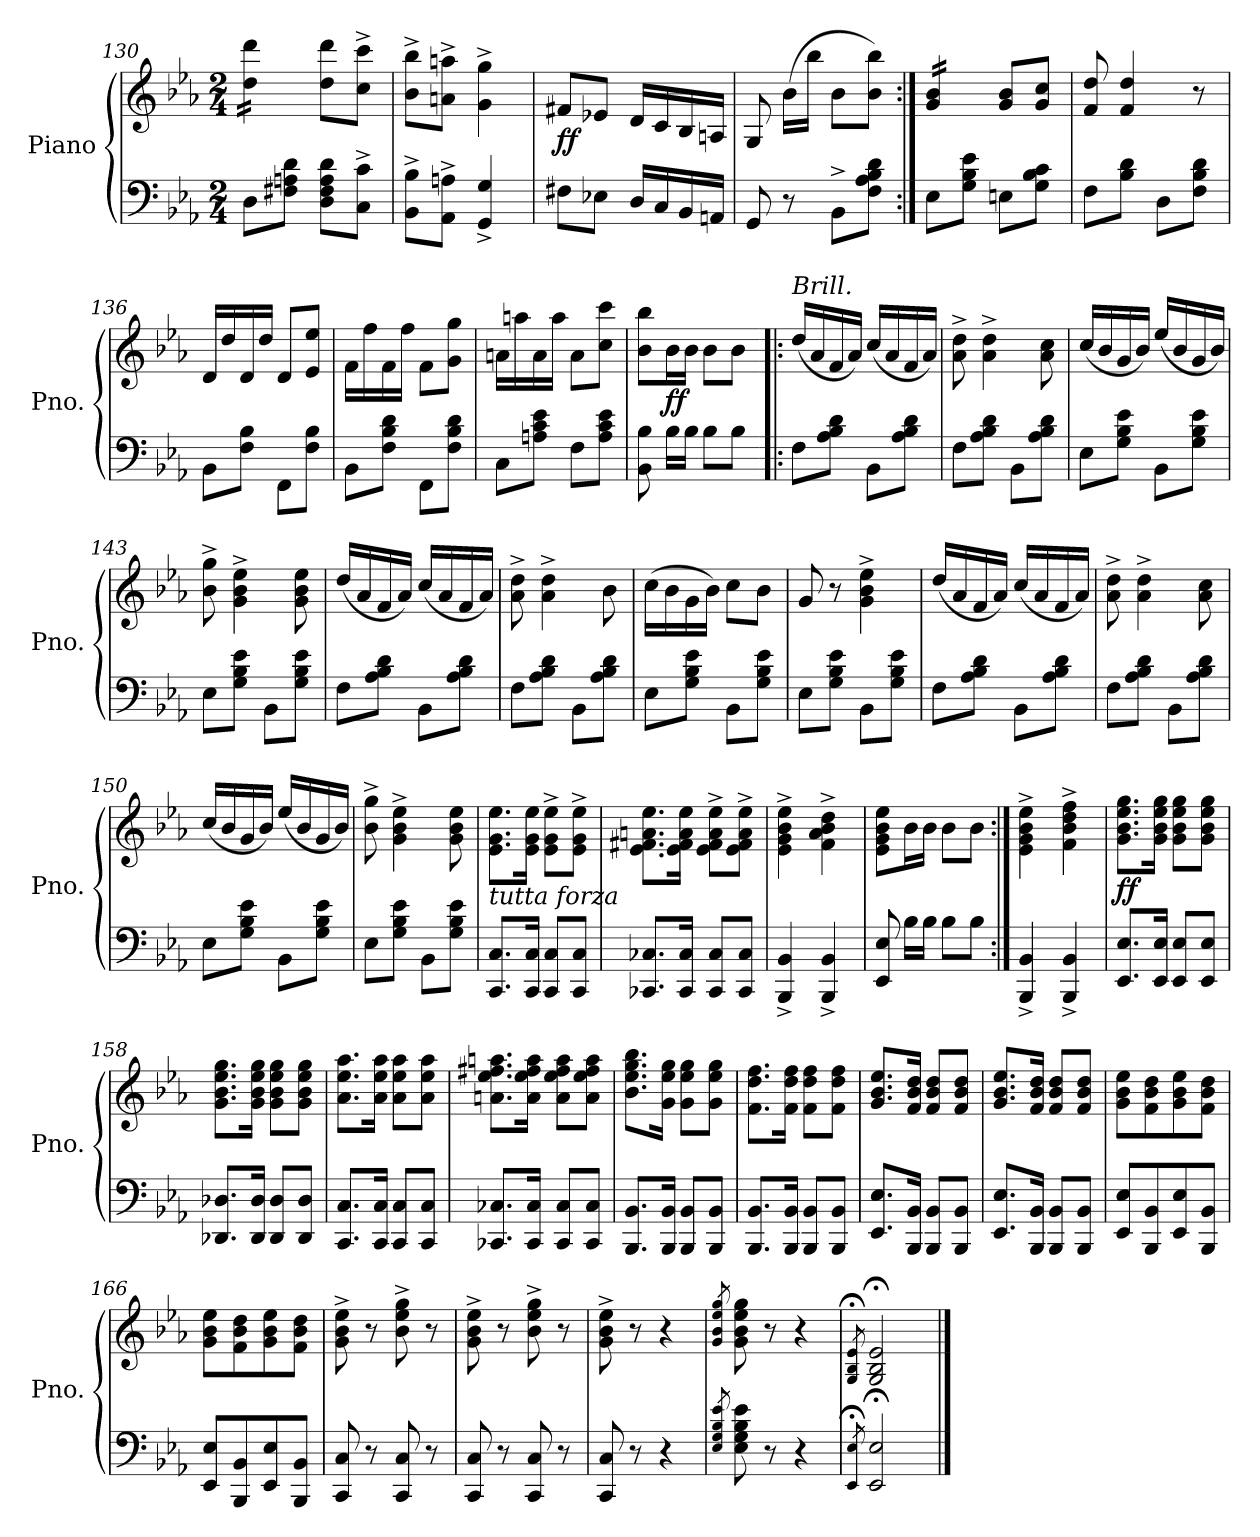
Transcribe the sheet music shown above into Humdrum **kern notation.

**kern	**kern	**dynam
*part1	*part1	*part1
*staff2	*staff1	*staff1/2
*I"Piano	*	*
*I'Pno.	*	*
*clefF4	*clefG2	*
*k[b-e-a-]	*k[b-e-a-]	*
*M2/4	*M2/4	*
=130	=130	=130
*	*tremolo	*
8D\L	16dd\ 16ddd\LL	.
.	16dd\ 16ddd\	.
8F#X\ 8An\ 8d\J	16dd\ 16ddd\	.
.	16dd\ 16ddd\JJ	.
*	*Xtremolo	*
8D\ 8F#\ 8A\ 8d\L	8dd\ 8ddd\L	.
8C\^ 8c\^J	8cc\^ 8ccc\^J	.
=131	=131	=131
8BB-\^ 8B-\^L	8b-\^ 8bb-\^L	.
8AA-\^ 8An\^J	8an\^ 8aan\^J	.
4GG/^ 4G/^	4g\^ 4gg\^	.
=132	=132	=132
!	!	!LO:DY:b
8F#X\L	8f#X/L	ff
8E-X\J	8e-X/J	.
16D/LL	16d/LL	.
16C/	16c/	.
16BB-/	16B-/	.
16AAn/JJ	16An/JJ	.
=133	=133	=133
8GG/	8G/	.
8r	(>16b-\LL	.
.	16bb-\JJ	.
8BB-^\L	8b-\L	.
8F\ 8A-\ 8B-\ 8d\J	8b-\ 8bb-\J)	.
!!LO:LB:g=z
=134:|!	=134:|!	=134:|!
*	*tremolo	*
8E-\L	16g/ 16b-/LL	.
.	16g/ 16b-/	.
8G\ 8B-\ 8e-\J	16g/ 16b-/	.
.	16g/ 16b-/JJ	.
*	*Xtremolo	*
8En\L	8g/ 8b-/L	.
8G\ 8B-\ 8c\J	8g/ 8cc/J	.
=135	=135	=135
8F\L	8f/ 8dd/	.
8B-\ 8d\J	4f/ 4dd/	.
8D\L	.	.
8F\ 8B-\ 8d\J	8r	.
=136	=136	=136
8BB-\L	16d/LL	.
.	16dd/	.
8F\ 8B-\J	16d/	.
.	16dd/JJ	.
8FF\L	8d/L	.
8F\ 8B-\J	8e-/ 8ee-/J	.
=137	=137	=137
8BB-\L	16f\LL	.
.	16ff\	.
8F\ 8B-\ 8d\J	16f\	.
.	16ff\JJ	.
8FF\L	8f\L	.
8F\ 8B-\ 8d\J	8g\ 8gg\J	.
=138	=138	=138
8C\L	16an\LL	.
.	16aan\	.
8An\ 8c\ 8e-\J	16a\	.
.	16aa\JJ	.
8F\L	8a\L	.
8A\ 8c\ 8e-\J	8cc\ 8ccc\J	.
=139	=139	=139
8BB-\ 8B-\	8b-\ 8bb-\L	.
!	!	!LO:DY:b
16B-\LL	16b-\L	ff
16B-\JJ	16b-\JJ	.
8B-\L	8b-\L	.
8B-\J	8b-\J	.
!!LO:LB:g=z
=140!|:	=140!|:	=140!|:
!	!LO:TX:a:i:t=Brill.	!
8F\L	(<16dd/LL	.
.	16a-/	.
8A-\ 8B-\ 8d\J	16f/	.
.	16a-/JJ)	.
8BB-\L	(<16cc/LL	.
.	16a-/	.
8A-\ 8B-\ 8d\J	16f/	.
.	16a-/JJ)	.
=141	=141	=141
8F\L	8a-\^ 8dd\^	.
8A-\ 8B-\ 8d\J	4a-\^ 4dd\^	.
8BB-\L	.	.
8A-\ 8B-\ 8d\J	8a-\ 8cc\	.
=142	=142	=142
8E-\L	(<16cc/LL	.
.	16b-/	.
8G\ 8B-\ 8e-\J	16g/	.
.	16b-/JJ)	.
8BB-\L	(<16ee-/LL	.
.	16b-/	.
8G\ 8B-\ 8e-\J	16g/	.
.	16b-/JJ)	.
=143	=143	=143
8E-\L	8b-\^ 8gg\^	.
8G\ 8B-\ 8e-\J	4g\^ 4b-\^ 4ee-\^	.
8BB-\L	.	.
8G\ 8B-\ 8e-\J	8g\ 8b-\ 8ee-\	.
=144	=144	=144
8F\L	(<16dd/LL	.
.	16a-/	.
8A-\ 8B-\ 8d\J	16f/	.
.	16a-/JJ)	.
8BB-\L	(<16cc/LL	.
.	16a-/	.
8A-\ 8B-\ 8d\J	16f/	.
.	16a-/JJ)	.
!!LO:LB:g=z
=145	=145	=145
8F\L	8a-\^ 8dd\^	.
8A-\ 8B-\ 8d\J	4a-\^ 4dd\^	.
8BB-\L	.	.
8A-\ 8B-\ 8d\J	8b-\	.
=146	=146	=146
8E-\L	(>16cc\LL	.
.	16b-\	.
8G\ 8B-\ 8e-\J	16g\	.
.	16b-\JJ)	.
8BB-\L	8cc\L	.
8G\ 8B-\ 8e-\J	8b-\J	.
=147	=147	=147
8E-\L	8g/	.
8G\ 8B-\ 8e-\J	8r	.
8BB-\L	4g\^ 4b-\^ 4ee-\^	.
8G\ 8B-\ 8e-\J	.	.
=148	=148	=148
8F\L	(<16dd/LL	.
.	16a-/	.
8A-\ 8B-\ 8d\J	16f/	.
.	16a-/JJ)	.
8BB-\L	(<16cc/LL	.
.	16a-/	.
8A-\ 8B-\ 8d\J	16f/	.
.	16a-/JJ)	.
=149	=149	=149
8F\L	8a-\^ 8dd\^	.
8A-\ 8B-\ 8d\J	4a-\^ 4dd\^	.
8BB-\L	.	.
8A-\ 8B-\ 8d\J	8a-\ 8cc\	.
!!LO:LB:g=z
=150	=150	=150
8E-\L	(<16cc/LL	.
.	16b-/	.
8G\ 8B-\ 8e-\J	16g/	.
.	16b-/JJ)	.
8BB-\L	(<16ee-/LL	.
.	16b-/	.
8G\ 8B-\ 8e-\J	16g/	.
.	16b-/JJ)	.
=151	=151	=151
8E-\L	8b-\^ 8gg\^	.
8G\ 8B-\ 8e-\J	4g\^ 4b-\^ 4ee-\^	.
8BB-\L	.	.
8G\ 8B-\ 8e-\J	8g\ 8b-\ 8ee-\	.
=152	=152	=152
!	!LO:TX:b:i:t=tutta forza	!
8.CC/ 8.C/L	8.e-\ 8.g\ 8.ee-\L	.
16CC/ 16C/Jk	16e-\ 16g\ 16ee-\Jk	.
8CC/ 8C/L	8e-\^ 8g\^ 8ee-\^L	.
8CC/ 8C/J	8e-\^ 8g\^ 8ee-\^J	.
=153	=153	=153
8.CC-X/ 8.C-X/L	8.e-\ 8.f#X\ 8.an\ 8.ee-\L	.
16CC-/ 16C-/Jk	16e-\ 16f#\ 16a\ 16ee-\Jk	.
8CC-/ 8C-/L	8e-\^ 8f#\^ 8a\^ 8ee-\^L	.
8CC-/ 8C-/J	8e-\^ 8f#\^ 8a\^ 8ee-\^J	.
!!LO:PB:g=z
=154	=154	=154
4BBB-/^ 4BB-/^	4e-\^ 4g\^ 4b-\^ 4ee-\^	.
4BBB-/^ 4BB-/^	4f\^ 4a-\^ 4b-\^ 4dd\^	.
=155	=155	=155
8EE-/ 8E-/	8e-\ 8g\ 8b-\ 8ee-\L	.
16B-\LL	16b-\L	.
16B-\JJ	16b-\JJ	.
8B-\L	8b-\L	.
8B-\J	8b-\J	.
=156:|!	=156:|!	=156:|!
4BBB-/^ 4BB-/^	4e-\^ 4g\^ 4b-\^ 4ee-\^	.
4BBB-/^ 4BB-/^	4f\^ 4b-\^ 4dd\^ 4ff\^	.
=157	=157	=157
!	!	!LO:DY:b
8.EE-/ 8.E-/L	8.g\ 8.b-\ 8.ee-\ 8.gg\L	ff
16EE-/ 16E-/Jk	16g\ 16b-\ 16ee-\ 16gg\Jk	.
8EE-/ 8E-/L	8g\ 8b-\ 8ee-\ 8gg\L	.
8EE-/ 8E-/J	8g\ 8b-\ 8ee-\ 8gg\J	.
!!LO:LB:g=z
=158	=158	=158
8.DD-X/ 8.D-X/L	8.g\ 8.b-\ 8.ee-\ 8.gg\L	.
16DD-/ 16D-/Jk	16g\ 16b-\ 16ee-\ 16gg\Jk	.
8DD-/ 8D-/L	8g\ 8b-\ 8ee-\ 8gg\L	.
8DD-/ 8D-/J	8g\ 8b-\ 8ee-\ 8gg\J	.
=159	=159	=159
8.CC/ 8.C/L	8.a-\ 8.ee-\ 8.aa-\L	.
16CC/ 16C/Jk	16a-\ 16ee-\ 16aa-\Jk	.
8CC/ 8C/L	8a-\ 8ee-\ 8aa-\L	.
8CC/ 8C/J	8a-\ 8ee-\ 8aa-\J	.
=160	=160	=160
8.CC-X/ 8.C-X/L	8.an\ 8.ee-\ 8.ff#X\ 8.aan\L	.
16CC-/ 16C-/Jk	16a\ 16ee-\ 16ff#\ 16aa\Jk	.
8CC-/ 8C-/L	8a\ 8ee-\ 8ff#\ 8aa\L	.
8CC-/ 8C-/J	8a\ 8ee-\ 8ff#\ 8aa\J	.
=161	=161	=161
8.BBB-/ 8.BB-/L	8.b-\ 8.ee-\ 8.gg\ 8.bb-\L	.
16BBB-/ 16BB-/Jk	16g\ 16ee-\ 16gg\Jk	.
8BBB-/ 8BB-/L	8g\ 8ee-\ 8gg\L	.
8BBB-/ 8BB-/J	8g\ 8ee-\ 8gg\J	.
=162	=162	=162
8.BBB-/ 8.BB-/L	8.f\ 8.dd\ 8.ff\L	.
16BBB-/ 16BB-/Jk	16f\ 16dd\ 16ff\Jk	.
8BBB-/ 8BB-/L	8f\ 8dd\ 8ff\L	.
8BBB-/ 8BB-/J	8f\ 8dd\ 8ff\J	.
=163	=163	=163
8.EE-/ 8.E-/L	8.g/ 8.b-/ 8.ee-/L	.
16BBB-/ 16BB-/Jk	16f/ 16b-/ 16dd/Jk	.
8BBB-/ 8BB-/L	8f/ 8b-/ 8dd/L	.
8BBB-/ 8BB-/J	8f/ 8b-/ 8dd/J	.
=164	=164	=164
8.EE-/ 8.E-/L	8.g/ 8.b-/ 8.ee-/L	.
16BBB-/ 16BB-/Jk	16f/ 16b-/ 16dd/Jk	.
8BBB-/ 8BB-/L	8f/ 8b-/ 8dd/L	.
8BBB-/ 8BB-/J	8f/ 8b-/ 8dd/J	.
!!LO:LB:g=z
=165	=165	=165
8EE-/ 8E-/L	8g\ 8b-\ 8ee-\L	.
8BBB-/ 8BB-/	8f\ 8b-\ 8dd\	.
8EE-/ 8E-/	8g\ 8b-\ 8ee-\	.
8BBB-/ 8BB-/J	8f\ 8b-\ 8dd\J	.
=166	=166	=166
8EE-/ 8E-/L	8g\ 8b-\ 8ee-\L	.
8BBB-/ 8BB-/	8f\ 8b-\ 8dd\	.
8EE-/ 8E-/	8g\ 8b-\ 8ee-\	.
8BBB-/ 8BB-/J	8f\ 8b-\ 8dd\J	.
=167	=167	=167
8CC/ 8C/	8g\^ 8b-\^ 8ee-\^	.
8r	8r	.
8CC/ 8C/	8b-\^ 8ee-\^ 8gg\^	.
8r	8r	.
=168	=168	=168
8CC/ 8C/	8g\^ 8b-\^ 8ee-\^	.
8r	8r	.
8CC/ 8C/	8b-\^ 8ee-\^ 8gg\^	.
8r	8r	.
=169	=169	=169
8CC/ 8C/	8g\^ 8b-\^ 8ee-\^	.
8r	8r	.
4r	4r	.
=170	=170	=170
8qE-/ 8qG/ 8qB-/ 8qe-/	8qg/ 8qb-/ 8qee-/ 8qgg/	.
8E-\ 8G\ 8B-\ 8e-\	8g\ 8b-\ 8ee-\ 8gg\	.
8r	8r	.
4r	4r	.
=171	=171	=171
8qEE-/;< 8qE-/;<	8qG/;< 8qB-/;< 8qe-/;<	.
2EE-/;< 2E-/;<	2G/;< 2B-/;< 2e-/;<	.
==	==	==
*-	*-	*-
